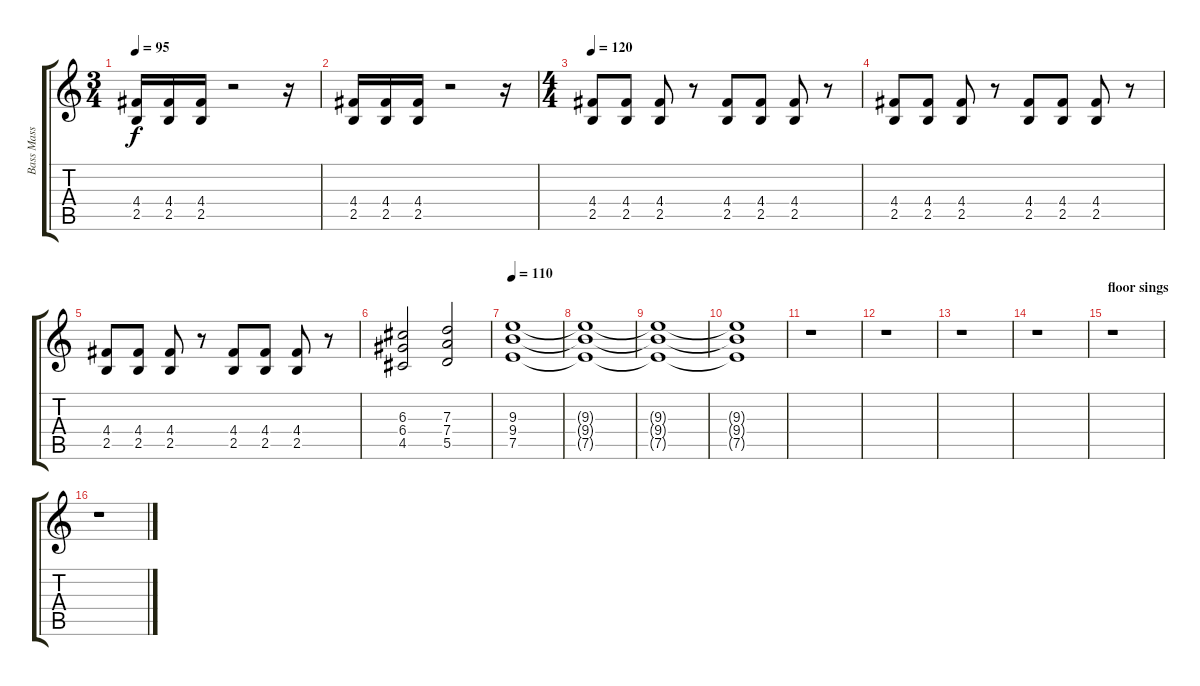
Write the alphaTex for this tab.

\track ("Bass Mass" "Bass Mass") {instrument overdrivenguitar}
\staff {score tabs}
\tuning (E4 B3 G3 D3 A2 E2) {hide}
\ts (3 4)
\tempo 95
\clef g2
\ks c
(4.4 2.5).16{dy f} (4.4 2.5).16 (4.4 2.5).16 r.2 r.16 |
(4.4 2.5).16 (4.4 2.5).16 (4.4 2.5).16 r.2 r.16 |
\ts (4 4)
\tempo 120
(4.4 2.5).8 (4.4 2.5).8 (4.4 2.5).8 r.8 (4.4 2.5).8 (4.4 2.5).8 (4.4 2.5).8 r.8 |
(4.4 2.5).8 (4.4 2.5).8 (4.4 2.5).8 r.8 (4.4 2.5).8 (4.4 2.5).8 (4.4 2.5).8 r.8 |
(4.4 2.5).8 (4.4 2.5).8 (4.4 2.5).8 r.8 (4.4 2.5).8 (4.4 2.5).8 (4.4 2.5).8 r.8 |
(6.3 6.4 4.5).2 (7.3 7.4 5.5).2 |
\tempo 110
(9.3 9.4 7.5).1{volume 4} |
(9.3{t} 9.4{t} 7.5{t}).1 |
(9.3{t} 9.4{t} 7.5{t}).1 |
(9.3{t} 9.4{t} 7.5{t}).1 |
r.1 |
r.1 |
r.1 |
r.1 |
\section ("" "floor sings")
r.1 |
r.1
